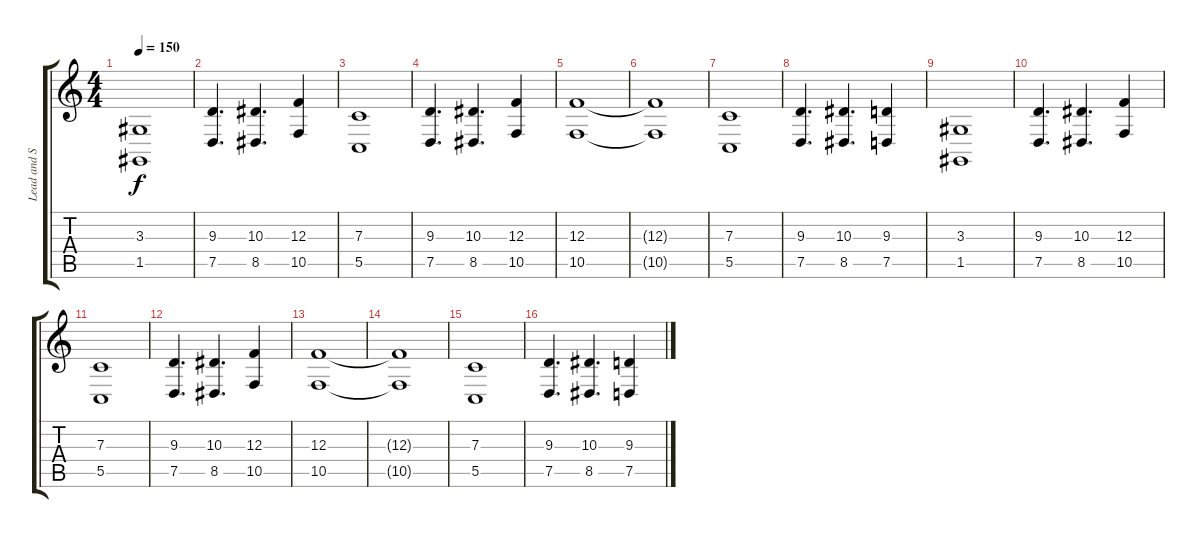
\track ("Lead and Synth" "Lead and S") {instrument tremolostrings}
\staff {score tabs}
\tuning (D4 A3 F3 C3 G2 C2) {hide}
\ts (4 4)
\tempo 150
\clef g2
\ks c
(3.3 1.5).1{dy f} |
(9.3 7.5).4{d} (10.3 8.5).4{d} (12.3 10.5).4 |
(7.3 5.5).1 |
(9.3 7.5).4{d} (10.3 8.5).4{d} (12.3 10.5).4 |
(12.3 10.5).1 |
(12.3{t} 10.5{t}).1 |
(7.3 5.5).1{volume 8 instrument tremolostrings} |
(9.3 7.5).4{d} (10.3 8.5).4{d} (9.3 7.5).4 |
(3.3 1.5).1 |
(9.3 7.5).4{d} (10.3 8.5).4{d} (12.3 10.5).4 |
(7.3 5.5).1{volume 6} |
(9.3 7.5).4{d} (10.3 8.5).4{d} (12.3 10.5).4 |
(12.3 10.5).1 |
(12.3{t} 10.5{t}).1 |
(7.3 5.5).1{volume 4 instrument tremolostrings} |
(9.3 7.5).4{d} (10.3 8.5).4{d} (9.3 7.5).4
